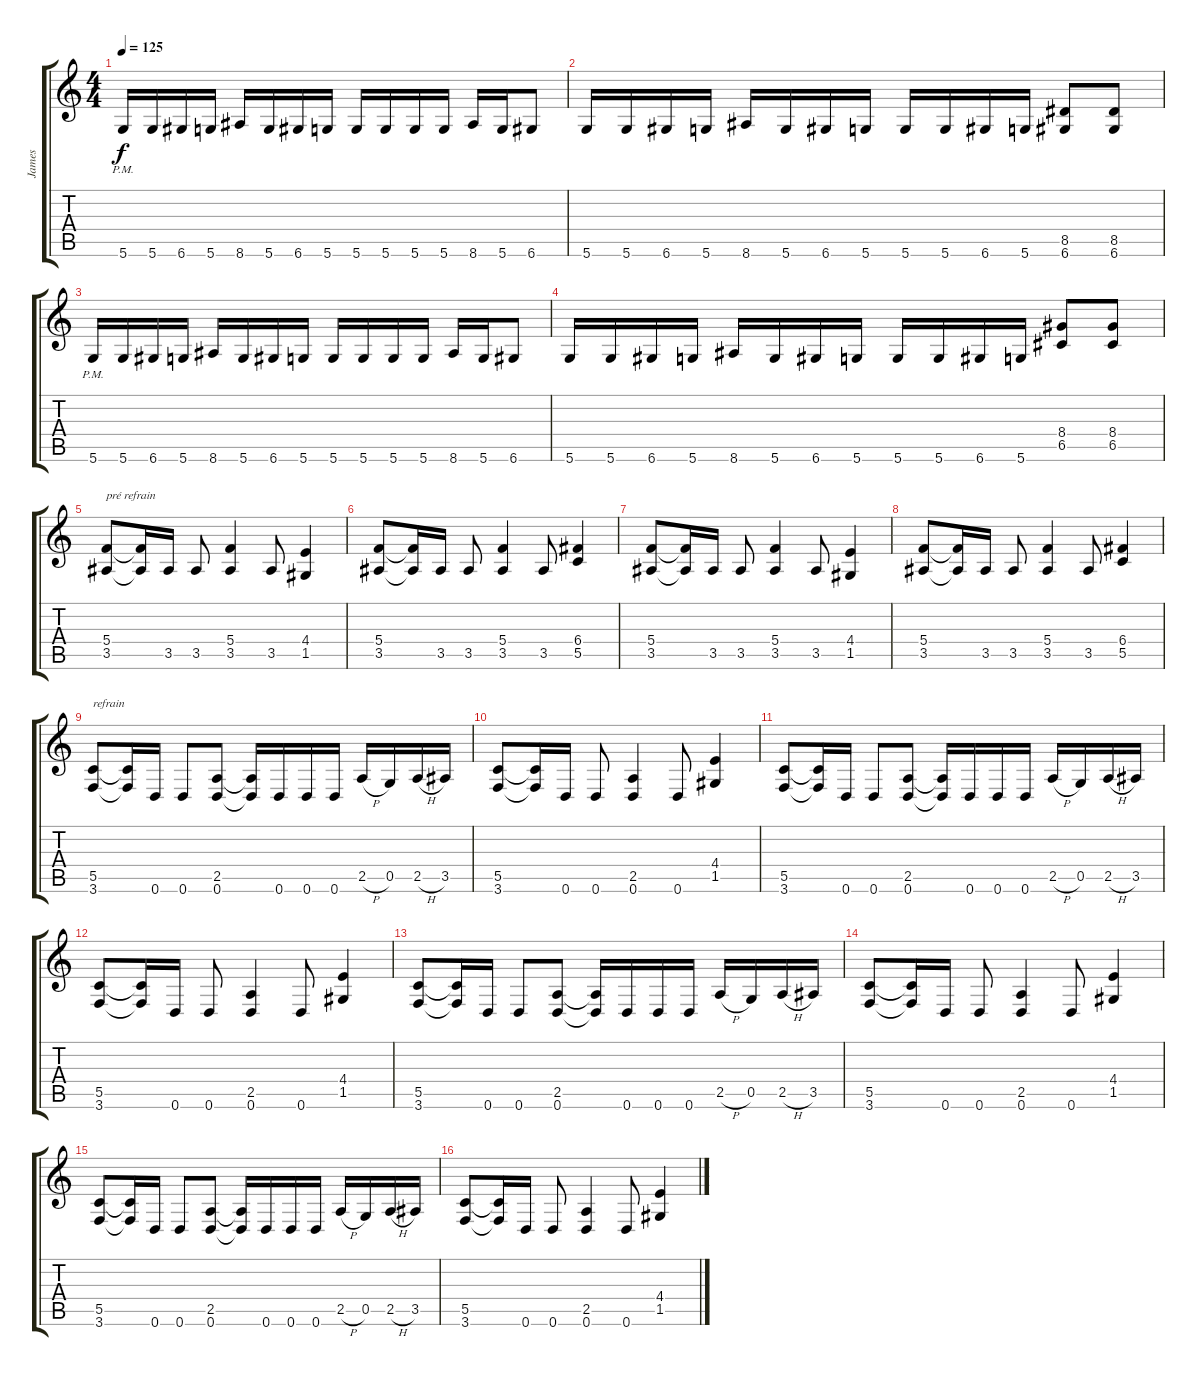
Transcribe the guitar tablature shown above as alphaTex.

\track ("James" "James") {instrument distortionguitar}
\staff {score tabs}
\tuning (D4 A3 F3 C3 G2 D2) {hide}
\ts (4 4)
\tempo 125
\clef g2
\ks c
5.6{pm}.16{dy f} 5.6.16 6.6.16 5.6.16 8.6.16 5.6.16 6.6.16 5.6.16 5.6.16 5.6.16 5.6.16 5.6.16 8.6.16 5.6.16 6.6.8 |
5.6.16 5.6.16 6.6.16 5.6.16 8.6.16 5.6.16 6.6.16 5.6.16 5.6.16 5.6.16 6.6.16 5.6.16 (8.5 6.6).8 (8.5 6.6).8 |
5.6{pm}.16 5.6.16 6.6.16 5.6.16 8.6.16 5.6.16 6.6.16 5.6.16 5.6.16 5.6.16 5.6.16 5.6.16 8.6.16 5.6.16 6.6.8 |
5.6.16 5.6.16 6.6.16 5.6.16 8.6.16 5.6.16 6.6.16 5.6.16 5.6.16 5.6.16 6.6.16 5.6.16 (8.4 6.5).8 (8.4 6.5).8 |
(5.4 3.5).8{txt "pré refrain"} (5.4{t} 3.5{t}).16 3.5.16 3.5.8 (5.4 3.5).4 3.5.8 (4.4 1.5).4 |
(5.4 3.5).8 (5.4{t} 3.5{t}).16 3.5.16 3.5.8 (5.4 3.5).4 3.5.8 (6.4 5.5).4 |
(5.4 3.5).8 (5.4{t} 3.5{t}).16 3.5.16 3.5.8 (5.4 3.5).4 3.5.8 (4.4 1.5).4 |
(5.4 3.5).8 (5.4{t} 3.5{t}).16 3.5.16 3.5.8 (5.4 3.5).4 3.5.8 (6.4 5.5).4 |
(5.5 3.6).8{txt "refrain"} (5.5{t} 3.6{t}).16 0.6.16 0.6.8 (2.5 0.6).8 (2.5{t} 0.6{t}).16 0.6.16 0.6.16 0.6.16 2.5{h}.16 0.5.16 2.5{h}.16 3.5.16 |
(5.5 3.6).8 (5.5{t} 3.6{t}).16 0.6.16 0.6.8 (2.5 0.6).4 0.6.8 (4.4 1.5).4 |
(5.5 3.6).8 (5.5{t} 3.6{t}).16 0.6.16 0.6.8 (2.5 0.6).8 (2.5{t} 0.6{t}).16 0.6.16 0.6.16 0.6.16 2.5{h}.16 0.5.16 2.5{h}.16 3.5.16 |
(5.5 3.6).8 (5.5{t} 3.6{t}).16 0.6.16 0.6.8 (2.5 0.6).4 0.6.8 (4.4 1.5).4 |
(5.5 3.6).8 (5.5{t} 3.6{t}).16 0.6.16 0.6.8 (2.5 0.6).8 (2.5{t} 0.6{t}).16 0.6.16 0.6.16 0.6.16 2.5{h}.16 0.5.16 2.5{h}.16 3.5.16 |
(5.5 3.6).8 (5.5{t} 3.6{t}).16 0.6.16 0.6.8 (2.5 0.6).4 0.6.8 (4.4 1.5).4 |
(5.5 3.6).8 (5.5{t} 3.6{t}).16 0.6.16 0.6.8 (2.5 0.6).8 (2.5{t} 0.6{t}).16 0.6.16 0.6.16 0.6.16 2.5{h}.16 0.5.16 2.5{h}.16 3.5.16 |
(5.5 3.6).8 (5.5{t} 3.6{t}).16 0.6.16 0.6.8 (2.5 0.6).4 0.6.8 (4.4 1.5).4
